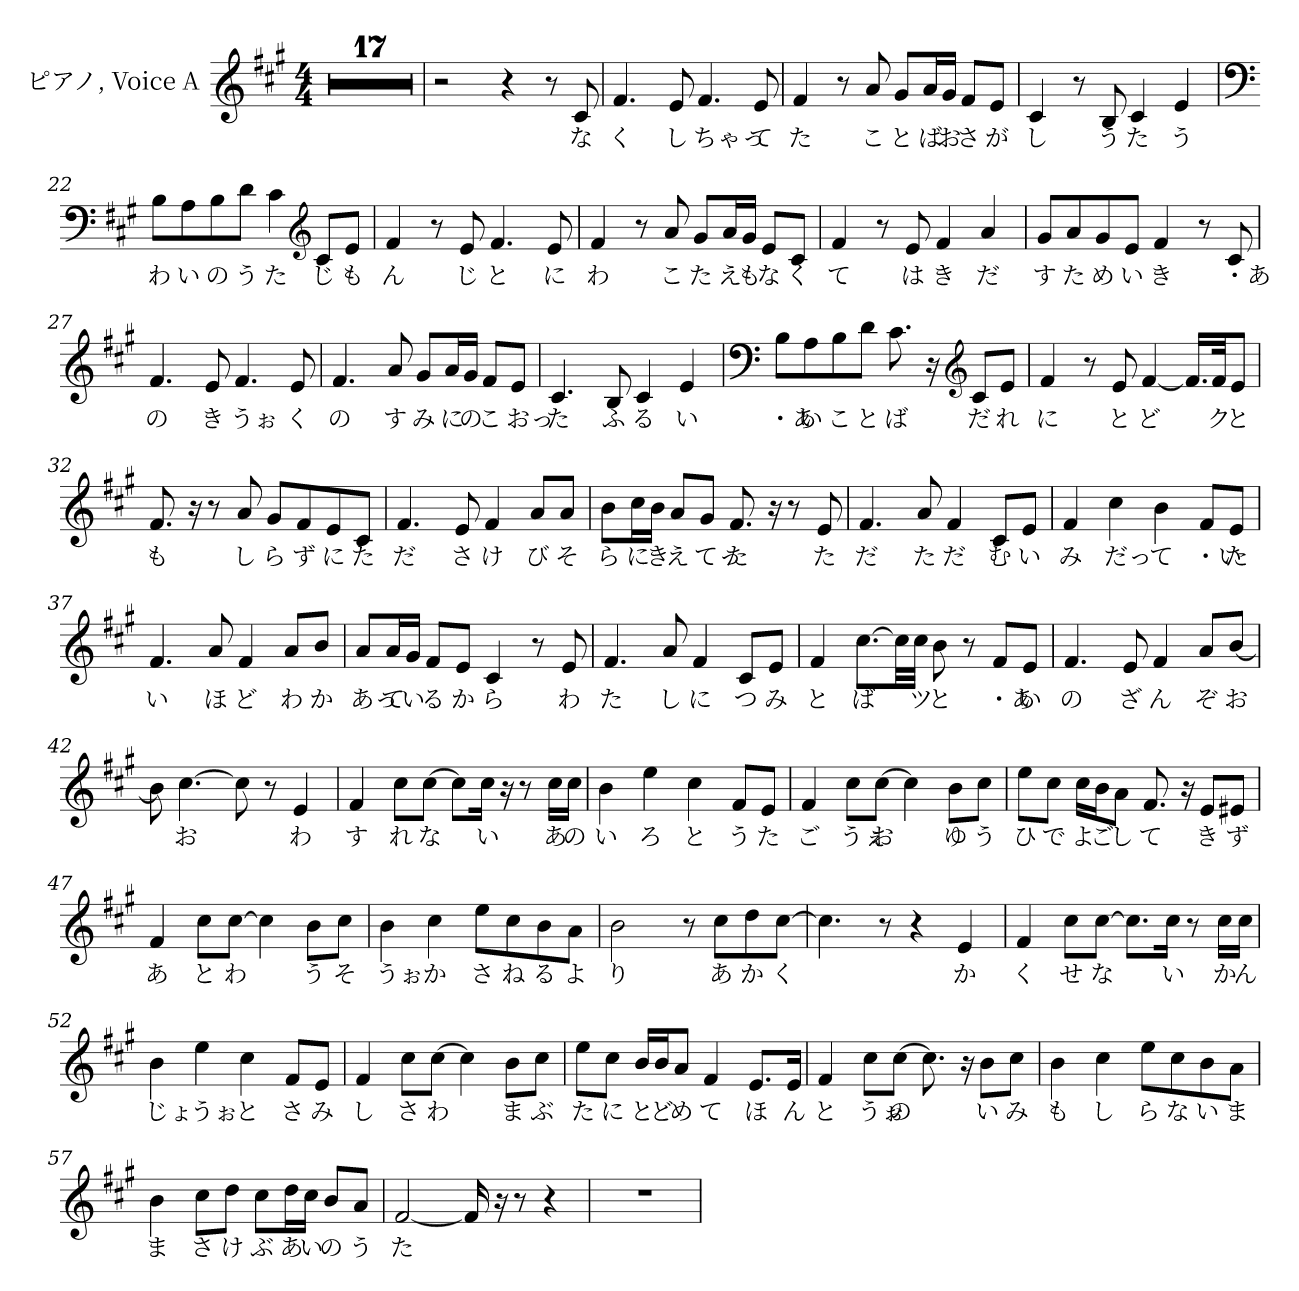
**kern	**text
*part1	*part1
*staff1	*staff1
*I"ピアノ, Voice A	*
*clefG2	*
*k[f#c#g#]	*
*M4/4	*
*MM155	*
=1	=1
1r	.
=2	=2
1r	.
=3	=3
1r	.
=4	=4
1r	.
=5	=5
1r	.
=6	=6
1r	.
=7	=7
1r	.
=8	=8
1r	.
=9	=9
1r	.
=10	=10
1r	.
=11	=11
1r	.
=12	=12
1r	.
=13	=13
1r	.
=14	=14
1r	.
=15	=15
1r	.
=16	=16
1r	.
=17	=17
1r	.
!!LO:LB:g=z
=18	=18
2r	.
4r	.
8r	.
!	!LO:LY:b
8c#/	な
=19	=19
!	!LO:LY:b
4.f#/	く
!	!LO:LY:b
8e/	し
!	!LO:LY:b
4.f#/	ちゃっ
!	!LO:LY:b
8e/	て
=20	=20
!	!LO:LY:b
4f#/	た
8r	.
!	!LO:LY:b
8a/	こ
!	!LO:LY:b
8g#/L	と
!	!LO:LY:b
16a/L	ば
!	!LO:LY:b
16g#/JJ	お
!	!LO:LY:b
8f#/L	さ
!	!LO:LY:b
8e/J	が
=21	=21
!	!LO:LY:b
4c#/	し
8r	.
!	!LO:LY:b
8B/	う
!	!LO:LY:b
4c#/	た
!	!LO:LY:b
4e/	う
=22	=22
*clefF4	*
!	!LO:LY:b
8B\L	わ
!	!LO:LY:b
8A\	い
!	!LO:LY:b
8B\	の
!	!LO:LY:b
8d\J	う
!	!LO:LY:b
4c#\	た
*clefG2	*
!	!LO:LY:b
8c#/L	じ
!	!LO:LY:b
8e/J	も
!!LO:LB:g=z
=23	=23
!	!LO:LY:b
4f#/	ん
8r	.
!	!LO:LY:b
8e/	じ
!	!LO:LY:b
4.f#/	と
!	!LO:LY:b
8e/	に
=24	=24
!	!LO:LY:b
4f#/	わ
8r	.
!	!LO:LY:b
8a/	こ
!	!LO:LY:b
8g#/L	た
!	!LO:LY:b
16a/L	え
!	!LO:LY:b
16g#/JJ	も
!	!LO:LY:b
8e/L	な
!	!LO:LY:b
8c#/J	く
=25	=25
!	!LO:LY:b
4f#/	て
8r	.
!	!LO:LY:b
8e/	は
!	!LO:LY:b
4f#/	き
!	!LO:LY:b
4a/	だ
=26	=26
!	!LO:LY:b
8g#/L	す
!	!LO:LY:b
8a/	た
!	!LO:LY:b
8g#/	め
!	!LO:LY:b
8e/J	い
!	!LO:LY:b
4f#/	き
8r	.
!	!LO:LY:b
8c#/	・あ
=27	=27
!	!LO:LY:b
4.f#/	の
!	!LO:LY:b
8e/	き
!	!LO:LY:b
4.f#/	うぉ
!	!LO:LY:b
8e/	く
!!LO:LB:g=z
=28	=28
!	!LO:LY:b
4.f#/	の
!	!LO:LY:b
8a/	す
!	!LO:LY:b
8g#/L	み
!	!LO:LY:b
16a/L	に
!	!LO:LY:b
16g#/JJ	の
!	!LO:LY:b
8f#/L	こ
!	!LO:LY:b
8e/J	おっ
=29	=29
!	!LO:LY:b
4.c#/	た
!	!LO:LY:b
8B/	ふ
!	!LO:LY:b
4c#/	る
!	!LO:LY:b
4e/	い
=30	=30
*clefF4	*
!	!LO:LY:b
8B\L	・あ
!	!LO:LY:b
8A\	い
!	!LO:LY:b
8B\	こ
!	!LO:LY:b
8d\J	と
!	!LO:LY:b
8.c#\	ば
16r	.
*clefG2	*
!	!LO:LY:b
8c#/L	だ
!	!LO:LY:b
8e/J	れ
=31	=31
!	!LO:LY:b
4f#/	に
8r	.
!	!LO:LY:b
8e/	と
!	!LO:LY:b
[4f#/	ど
16.f#/LL]	.
!	!LO:LY:b
32f#/JK	ク
!	!LO:LY:b
8e/J	と
=32	=32
!	!LO:LY:b
8.f#/	も
16r	.
8r	.
!	!LO:LY:b
8a/	し
!	!LO:LY:b
8g#/L	ら
!	!LO:LY:b
8f#/	ず
!	!LO:LY:b
8e/	に
!	!LO:LY:b
8c#/J	た
!!LO:LB:g=z
=33	=33
!	!LO:LY:b
4.f#/	だ
!	!LO:LY:b
8e/	さ
!	!LO:LY:b
4f#/	け
!	!LO:LY:b
8a/L	び
!	!LO:LY:b
8a/J	そ
=34	=34
!	!LO:LY:b
8b\L	ら
!	!LO:LY:b
16cc#\L	に
!	!LO:LY:b
16b\JJ	き
!	!LO:LY:b
8a/L	え
!	!LO:LY:b
8g#/J	てっ
!	!LO:LY:b
8.f#/	た
16r	.
8r	.
!	!LO:LY:b
8e/	た
=35	=35
!	!LO:LY:b
4.f#/	だ
!	!LO:LY:b
8a/	た
!	!LO:LY:b
4f#/	だ
!	!LO:LY:b
8c#/L	む
!	!LO:LY:b
8e/J	い
=36	=36
!	!LO:LY:b
4f#/	み
!	!LO:LY:b
4cc#\	だっ
!	!LO:LY:b
4b\	て
!	!LO:LY:b
8f#/L	・い
!	!LO:LY:b
8e/J	た
=37	=37
!	!LO:LY:b
4.f#/	い
!	!LO:LY:b
8a/	ほ
!	!LO:LY:b
4f#/	ど
!	!LO:LY:b
8a/L	わ
!	!LO:LY:b
8b/J	か
!!LO:LB:g=z
=38	=38
!	!LO:LY:b
8a/L	あっ
!	!LO:LY:b
16a/L	て
!	!LO:LY:b
16g#/JJ	い
!	!LO:LY:b
8f#/L	る
!	!LO:LY:b
8e/J	か
!	!LO:LY:b
4c#/	ら
8r	.
!	!LO:LY:b
8e/	わ
=39	=39
!	!LO:LY:b
4.f#/	た
!	!LO:LY:b
8a/	し
!	!LO:LY:b
4f#/	に
!	!LO:LY:b
8c#/L	つ
!	!LO:LY:b
8e/J	み
=40	=40
!	!LO:LY:b
4f#/	と
!	!LO:LY:b
[8.cc#\L	ば
32cc#\LL]	.
!	!LO:LY:b
32cc#\JJJ	ツ
!	!LO:LY:b
8b\	と
8r	.
!	!LO:LY:b
8f#/L	・あ
!	!LO:LY:b
8e/J	い
=41	=41
!	!LO:LY:b
4.f#/	の
!	!LO:LY:b
8e/	ざ
!	!LO:LY:b
4f#/	ん
!	!LO:LY:b
8a/L	ぞ
!	!LO:LY:b
[8b/J	お
=42	=42
8b\]	.
!	!LO:LY:b
[4.cc#\	お
8cc#\]	.
8r	.
!	!LO:LY:b
4e/	わ
!!LO:LB:g=z
=43	=43
!	!LO:LY:b
4f#/	す
!	!LO:LY:b
8cc#\L	れ
!	!LO:LY:b
[8cc#\J	な
8cc#\L]	.
!	!LO:LY:b
16cc#\Jk	い
16r	.
8r	.
!	!LO:LY:b
16cc#\LL	あ
!	!LO:LY:b
16cc#\JJ	の
=44	=44
!	!LO:LY:b
4b\	い
!	!LO:LY:b
4ee\	ろ
!	!LO:LY:b
4cc#\	と
!	!LO:LY:b
8f#/L	う
!	!LO:LY:b
8e/J	た
=45	=45
!	!LO:LY:b
4f#/	ご
!	!LO:LY:b
8cc#\L	うぇ
!	!LO:LY:b
[8cc#\J	お
4cc#\]	.
!	!LO:LY:b
8b\L	ゆ
!	!LO:LY:b
8cc#\J	う
=46	=46
!	!LO:LY:b
8ee\L	ひ
!	!LO:LY:b
8cc#\J	で
!	!LO:LY:b
16cc#\LL	よ
!	!LO:LY:b
16b\J	ご
!	!LO:LY:b
8a\J	し
!	!LO:LY:b
8.f#/	て
16r	.
!	!LO:LY:b
8e/L	き
!	!LO:LY:b
8e#X/J	ず
=47	=47
!	!LO:LY:b
4f#/	あ
!	!LO:LY:b
8cc#\L	と
!	!LO:LY:b
[8cc#\J	わ
4cc#\]	.
!	!LO:LY:b
8b\L	う
!	!LO:LY:b
8cc#\J	そ
!!LO:LB:g=z
=48	=48
!	!LO:LY:b
4b\	うぉ
!	!LO:LY:b
4cc#\	か
!	!LO:LY:b
8ee\L	さ
!	!LO:LY:b
8cc#\	ね
!	!LO:LY:b
8b\	る
!	!LO:LY:b
8a\J	よ
=49	=49
!	!LO:LY:b
2b\	り
8r	.
!	!LO:LY:b
8cc#\L	あ
!	!LO:LY:b
8dd\	か
!	!LO:LY:b
[8cc#\J	く
=50	=50
4.cc#\]	.
8r	.
4r	.
!	!LO:LY:b
4e/	か
=51	=51
!	!LO:LY:b
4f#/	く
!	!LO:LY:b
8cc#\L	せ
!	!LO:LY:b
[8cc#\J	な
8.cc#\L]	.
!	!LO:LY:b
16cc#\Jk	い
8r	.
!	!LO:LY:b
16cc#\LL	か
!	!LO:LY:b
16cc#\JJ	ん
=52	=52
!	!LO:LY:b
4b\	じょ
!	!LO:LY:b
4ee\	うぉ
!	!LO:LY:b
4cc#\	と
!	!LO:LY:b
8f#/L	さ
!	!LO:LY:b
8e/J	み
=53	=53
!	!LO:LY:b
4f#/	し
!	!LO:LY:b
8cc#\L	さ
!	!LO:LY:b
[8cc#\J	わ
4cc#\]	.
!	!LO:LY:b
8b\L	ま
!	!LO:LY:b
8cc#\J	ぶ
!!LO:LB:g=z
=54	=54
!	!LO:LY:b
8ee\L	た
!	!LO:LY:b
8cc#\J	に
!	!LO:LY:b
16b/LL	と
!	!LO:LY:b
16b/J	ど
!	!LO:LY:b
8a/J	め
!	!LO:LY:b
4f#/	て
!	!LO:LY:b
8.e/L	ほ
!	!LO:LY:b
16e/Jk	ん
=55	=55
!	!LO:LY:b
4f#/	と
!	!LO:LY:b
8cc#\L	うぉ
!	!LO:LY:b
[8cc#\J	の
8.cc#\]	.
16r	.
!	!LO:LY:b
8b\L	い
!	!LO:LY:b
8cc#\J	み
=56	=56
!	!LO:LY:b
4b\	も
!	!LO:LY:b
4cc#\	し
!	!LO:LY:b
8ee\L	ら
!	!LO:LY:b
8cc#\	な
!	!LO:LY:b
8b\	い
!	!LO:LY:b
8a\J	ま
=57	=57
!	!LO:LY:b
4b\	ま
!	!LO:LY:b
8cc#\L	さ
!	!LO:LY:b
8dd\J	け
!	!LO:LY:b
8cc#\L	ぶ
!	!LO:LY:b
16dd\L	あ
!	!LO:LY:b
16cc#\JJ	い
!	!LO:LY:b
8b/L	の
!	!LO:LY:b
8a/J	う
=58	=58
!	!LO:LY:b
[2f#/	た
16f#/]	.
16r	.
8r	.
4r	.
=59	=59
1r	.
=	=
*-	*-
